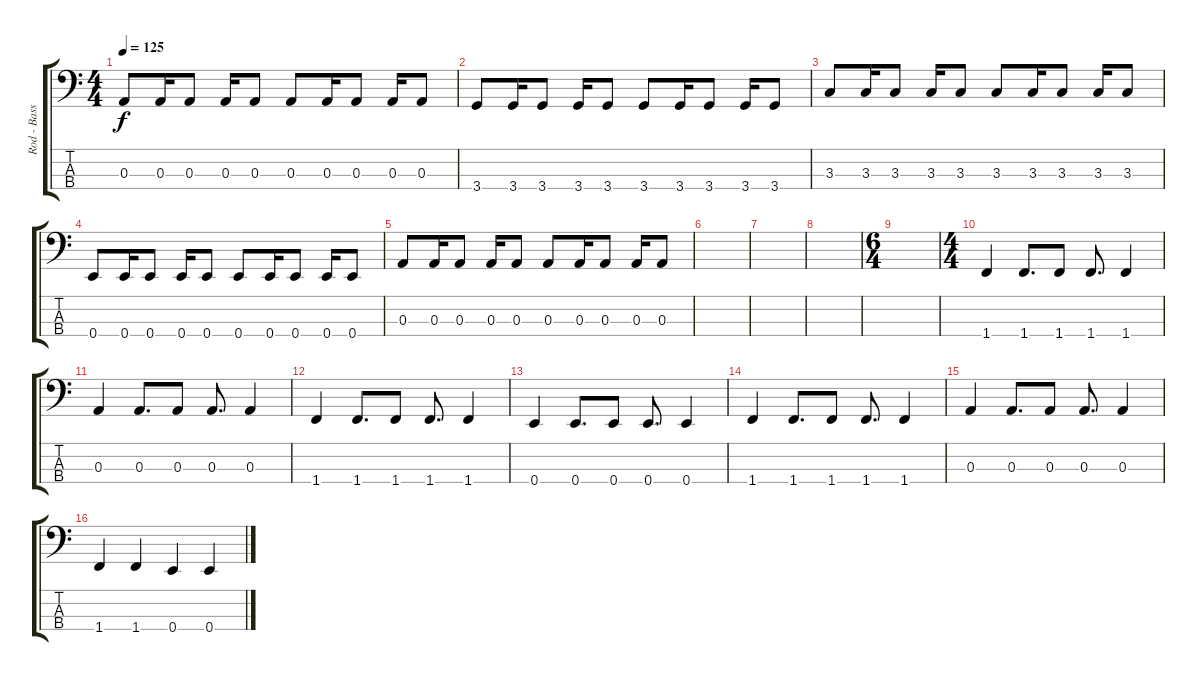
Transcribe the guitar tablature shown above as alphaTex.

\track ("Rod - Bass" "Rod - Bass") {instrument electricbassfinger}
\staff {score tabs}
\tuning (G2 D2 A1 E1) {hide}
\ts (4 4)
\tempo 125
\clef f4
\ks c
0.3.8{dy f} 0.3.16 0.3.8 0.3.16 0.3.8 0.3.8 0.3.16 0.3.8 0.3.16 0.3.8 |
3.4.8 3.4.16 3.4.8 3.4.16 3.4.8 3.4.8 3.4.16 3.4.8 3.4.16 3.4.8 |
3.3.8 3.3.16 3.3.8 3.3.16 3.3.8 3.3.8 3.3.16 3.3.8 3.3.16 3.3.8 |
0.4.8 0.4.16 0.4.8 0.4.16 0.4.8 0.4.8 0.4.16 0.4.8 0.4.16 0.4.8 |
0.3.8 0.3.16 0.3.8 0.3.16 0.3.8 0.3.8 0.3.16 0.3.8 0.3.16 0.3.8 |
|
|
|
\ts (6 4)
|
\ts (4 4)
1.4.4 1.4.8{d} 1.4.8 1.4.8{d} 1.4.4 |
0.3.4 0.3.8{d} 0.3.8 0.3.8{d} 0.3.4 |
1.4.4 1.4.8{d} 1.4.8 1.4.8{d} 1.4.4 |
0.4.4 0.4.8{d} 0.4.8 0.4.8{d} 0.4.4 |
1.4.4 1.4.8{d} 1.4.8 1.4.8{d} 1.4.4 |
0.3.4 0.3.8{d} 0.3.8 0.3.8{d} 0.3.4 |
1.4.4 1.4.4 0.4.4 0.4.4
